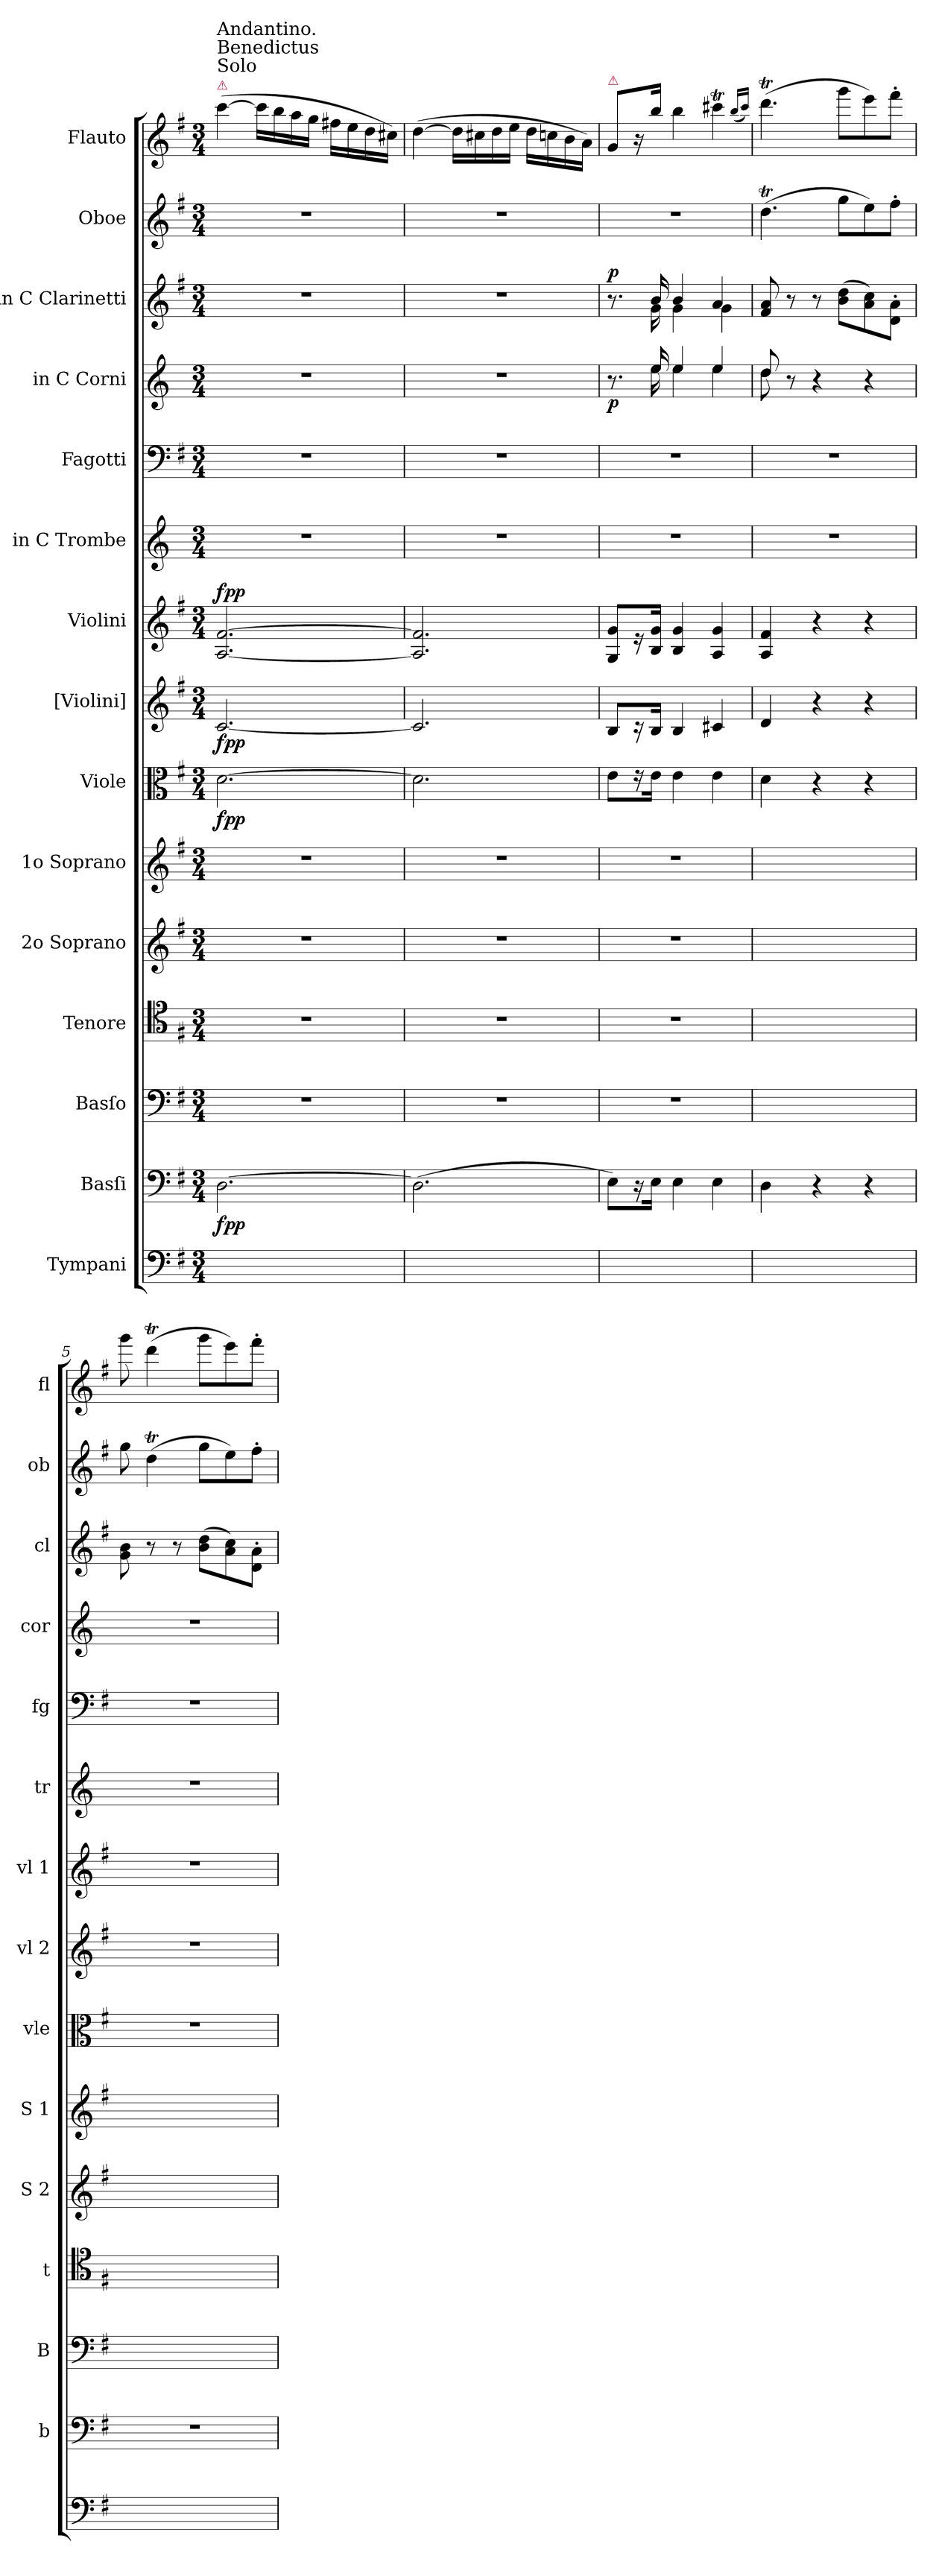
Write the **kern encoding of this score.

**kern	**kern	**dynam	**kern	**kern	**kern	**kern	**kern	**dynam	**kern	**dynam	**kern	**dynam	**kern	**kern	**kern	**dynam	**kern	**dynam	**kern	**kern
*part15	*part14	*part14	*part13	*part12	*part11	*part10	*part9	*part9	*part8	*part8	*part7	*part7	*part6	*part5	*part4	*part4	*part3	*part3	*part2	*part1
*staff15	*staff14	*staff14	*staff13	*staff12	*staff11	*staff10	*staff9	*staff9	*staff8	*staff8	*staff7	*staff7	*staff6	*staff5	*staff4	*staff4	*staff3	*staff3	*staff2	*staff1
*I"Tympani	*I"Basſi	*	*I"Basſo	*I"Tenore	*I"2o Soprano	*I"1o Soprano	*I"Viole	*	*I"[Violini]	*	*I"Violini	*	*I"in C Trombe	*I"Fagotti	*I"in C Corni	*	*I"in C Clarinetti	*	*I"Oboe	*I"Flauto
*	*I'b	*	*I'B	*I't	*I'S 2	*I'S 1	*I'vle	*	*I'vl 2	*	*I'vl 1	*	*I'tr	*I'fg	*I'cor	*	*I'cl	*	*I'ob	*I'fl
*clefF4	*clefF4	*	*clefF4	*clefC4	*clefG2	*clefG2	*clefC3	*	*clefG2	*	*clefG2	*	*clefG2	*clefF4	*clefG2	*	*clefG2	*	*clefG2	*clefG2
*k[f#]	*k[f#]	*	*k[f#]	*k[f#]	*k[f#]	*k[f#]	*k[f#]	*	*k[f#]	*	*k[f#]	*	*k[]	*k[f#]	*k[]	*	*k[f#]	*	*k[f#]	*k[f#]
*G:	*G:	*	*G:	*G:	*G:	*G:	*G:	*	*G:	*	*G:	*	*	*G:	*	*	*G:	*	*G:	*G:
*M3/4	*M3/4	*	*M3/4	*M3/4	*M3/4	*M3/4	*M3/4	*	*M3/4	*	*M3/4	*	*M3/4	*M3/4	*M3/4	*	*M3/4	*	*M3/4	*M3/4
=1	=1	=1	=1	=1	=1	=1	=1	=1	=1	=1	=1	=1	=1	=1	=1	=1	=1	=1	=1	=1
!	!	!	!	!	!	!	!	!	!	!	!	!	!	!	!	!	!	!	!	!LO:TX:a:color=crimson:t=⚠
!	!	!	!	!	!	!	!	!	!	!	!	!	!	!	!	!	!	!	!	!LO:TX:a:t=Solo
!	!	!	!	!	!	!	!	!	!	!	!	!	!	!	!	!	!	!	!	!LO:TX:a:t=Benedictus
!	!	!	!	!	!	!	!	!	!	!	!	!	!	!	!	!	!	!	!	!LO:TX:a:t=Andantino.
!	!	!	!	!	!	!	!	!	!	!	!	!LO:DY:a	!	!	!	!	!	!	!	!
2.ryy	[2.D\	fpp	2.r	2.r	2.r	2.r	[2.d\	fpp	[2.c/	fpp	[2.A/ [2.f#/	fpp	2.r	2.r	2.r	.	2.r	.	2.r	([4ccc\
.	.	.	.	.	.	.	.	.	.	.	.	.	.	.	.	.	.	.	.	16ccc\LL]
.	.	.	.	.	.	.	.	.	.	.	.	.	.	.	.	.	.	.	.	16bb\
.	.	.	.	.	.	.	.	.	.	.	.	.	.	.	.	.	.	.	.	16aa\
.	.	.	.	.	.	.	.	.	.	.	.	.	.	.	.	.	.	.	.	16gg\JJ
.	.	.	.	.	.	.	.	.	.	.	.	.	.	.	.	.	.	.	.	16ff#X\LL
.	.	.	.	.	.	.	.	.	.	.	.	.	.	.	.	.	.	.	.	16ee\
.	.	.	.	.	.	.	.	.	.	.	.	.	.	.	.	.	.	.	.	16dd\
.	.	.	.	.	.	.	.	.	.	.	.	.	.	.	.	.	.	.	.	16cc#X\JJ)
=2	=2	=2	=2	=2	=2	=2	=2	=2	=2	=2	=2	=2	=2	=2	=2	=2	=2	=2	=2	=2
2.ryy	(>2.D\]	.	2.r	2.r	2.r	2.r	2.d\]	.	2.c/]	.	2.A]/ 2.f#]/	.	2.r	2.r	2.r	.	2.r	.	2.r	([4dd\
.	.	.	.	.	.	.	.	.	.	.	.	.	.	.	.	.	.	.	.	16dd\LL]
.	.	.	.	.	.	.	.	.	.	.	.	.	.	.	.	.	.	.	.	16cc#X\
.	.	.	.	.	.	.	.	.	.	.	.	.	.	.	.	.	.	.	.	16dd\
.	.	.	.	.	.	.	.	.	.	.	.	.	.	.	.	.	.	.	.	16ee\JJ
.	.	.	.	.	.	.	.	.	.	.	.	.	.	.	.	.	.	.	.	16dd\LL
.	.	.	.	.	.	.	.	.	.	.	.	.	.	.	.	.	.	.	.	16ccn\
.	.	.	.	.	.	.	.	.	.	.	.	.	.	.	.	.	.	.	.	16b\
.	.	.	.	.	.	.	.	.	.	.	.	.	.	.	.	.	.	.	.	16a\JJ)
=3	=3	=3	=3	=3	=3	=3	=3	=3	=3	=3	=3	=3	=3	=3	=3	=3	=3	=3	=3	=3
*	*	*	*	*	*	*	*	*	*	*	*	*	*	*	*^	*	*^	*	*	*
!	!	!	!	!	!	!	!	!	!	!	!	!	!	!	!	!	!	!	!	!	!	!LO:TX:a:color=crimson:t=⚠
!	!	!	!	!	!	!	!	!	!	!	!	!	!	!	!	!	!	!	!	!LO:DY:a	!	!
2.ryy	8E\L)	.	2.r	2.r	2.r	2.r	8e\L	.	8B/L	.	8G/ 8g/L	.	2.r	2.r	8.r	8.rAyy	p	8.r	8.rAyy	p	2.r	8g/L
.	16r	.	.	.	.	.	16r	.	16r	.	16r	.	.	.	.	.	.	.	.	.	.	16r
.	16E\Jk	.	.	.	.	.	16e\Jk	.	16B/Jk	.	16B/ 16g/Jk	.	.	.	16ee/	16ee\	.	16b/	16g\	.	.	16bb\Jk
.	4E\	.	.	.	.	.	4e\	.	4B/	.	4B/ 4g/	.	.	.	4ee/	4ee\	.	4b/	4g\	.	.	4bb\
.	4E\	.	.	.	.	.	4e\	.	4c#X/	.	4A/ 4g/	.	.	.	4ee/	4ee\	.	4a/	4g\	.	.	4ccc#Xt\
*	*	*	*	*	*	*	*	*	*	*	*	*	*	*	*	*	*	*v	*v	*	*	*
.	.	.	.	.	.	.	.	.	.	.	.	.	.	.	.	.	.	.	.	.	(16qqbb/LL
.	.	.	.	.	.	.	.	.	.	.	.	.	.	.	.	.	.	.	.	.	16qqccc#/JJ)
=4	=4	=4	=4	=4	=4	=4	=4	=4	=4	=4	=4	=4	=4	=4	=4	=4	=4	=4	=4	=4	=4
2.ryy	4D\	.	2.ryy	2.ryy	2.ryy	2.ryy	4d\	.	4d/	.	4A/ 4f#/	.	2.r	2.r	8dd/	8dd\	.	8f#/ 8a/	.	(4.ddT\	(4.dddT\
.	.	.	.	.	.	.	.	.	.	.	.	.	.	.	8r	8reyy	.	8r	.	.	.
.	4r	.	.	.	.	.	4r	.	4r	.	4r	.	.	.	4r	4reyy	.	8r	.	.	.
.	.	.	.	.	.	.	.	.	.	.	.	.	.	.	.	.	.	(8b\ 8dd\L	.	8gg\L	8ggg\L
.	4r	.	.	.	.	.	4r	.	4r	.	4r	.	.	.	4r	4reyy	.	8a\ 8cc\)	.	8ee\)	8eee\)
.	.	.	.	.	.	.	.	.	.	.	.	.	.	.	.	.	.	8d'\ 8a'\J	.	8ff#'\J	8fff#'\J
*	*	*	*	*	*	*	*	*	*	*	*	*	*	*	*v	*v	*	*	*	*	*
=5	=5	=5	=5	=5	=5	=5	=5	=5	=5	=5	=5	=5	=5	=5	=5	=5	=5	=5	=5	=5
2.ryy	2.r	.	2.ryy	2.ryy	2.ryy	2.ryy	2.r	.	2.r	.	2.r	.	2.r	2.r	2.r	.	8g\ 8b\	.	8gg\	8ggg\
.	.	.	.	.	.	.	.	.	.	.	.	.	.	.	.	.	8r	.	(4ddT\	(4dddT\
.	.	.	.	.	.	.	.	.	.	.	.	.	.	.	.	.	8r	.	.	.
.	.	.	.	.	.	.	.	.	.	.	.	.	.	.	.	.	(8b\ 8dd\L	.	8gg\L	8ggg\L
.	.	.	.	.	.	.	.	.	.	.	.	.	.	.	.	.	8a\ 8cc\)	.	8ee\)	8eee\)
.	.	.	.	.	.	.	.	.	.	.	.	.	.	.	.	.	8d'\ 8a'\J	.	8ff#'\J	8fff#'\J
=	=	=	=	=	=	=	=	=	=	=	=	=	=	=	=	=	=	=	=	=
*-	*-	*-	*-	*-	*-	*-	*-	*-	*-	*-	*-	*-	*-	*-	*-	*-	*-	*-	*-	*-
